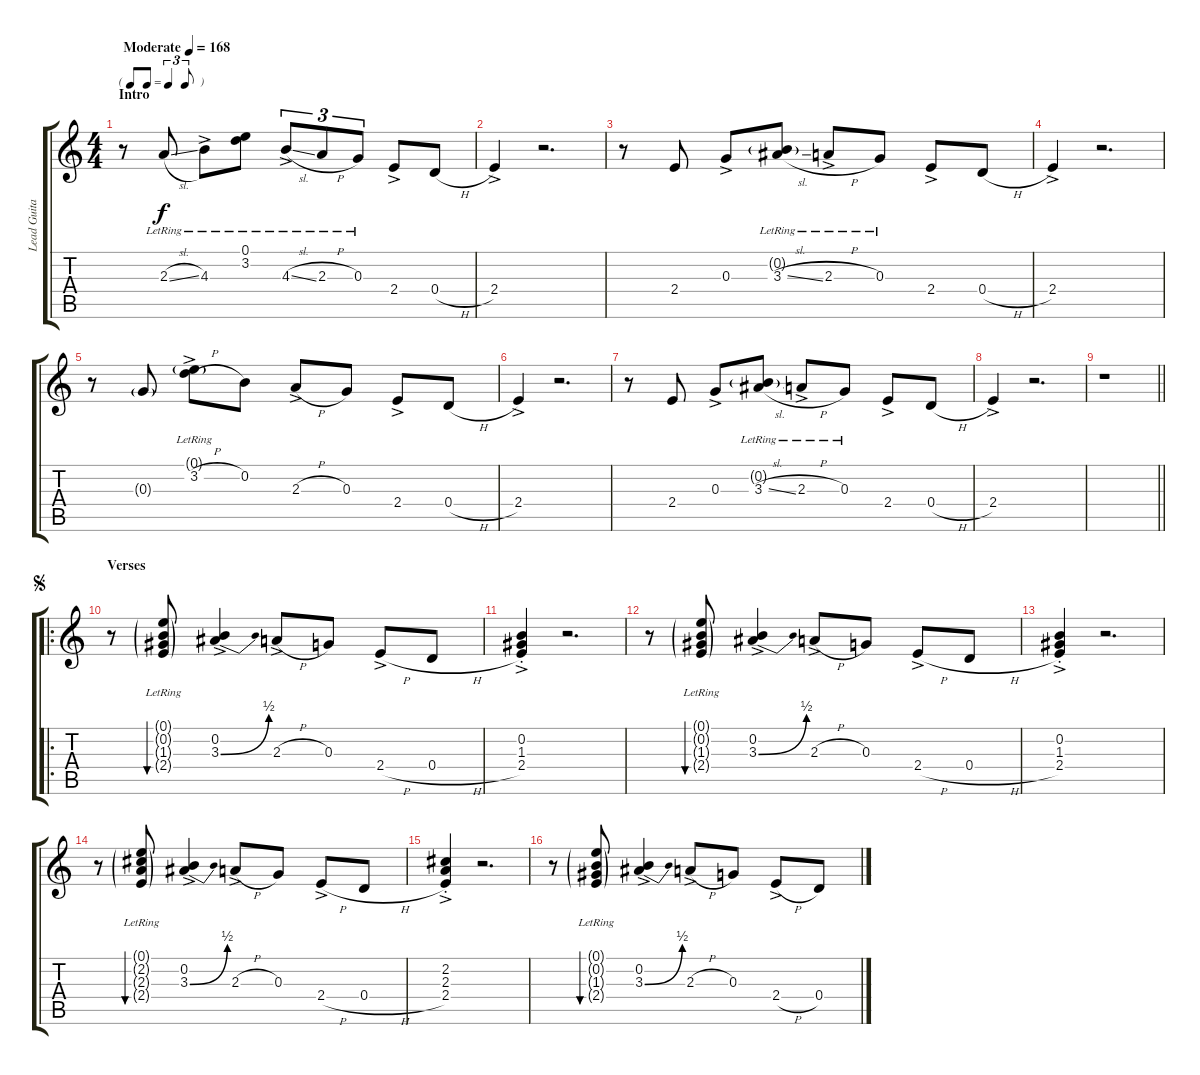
\track ("Lead Guitar" "Lead Guita") {instrument overdrivenguitar}
\staff {score tabs}
\tuning (E4 B3 G3 D3 A2 E2) {hide}
\ts (4 4)
\tf triplet8th
\section ("" "Intro")
\tempo (168 "Moderate")
\clef g2
\ks c
r.8{dy f instrument overdrivenguitar} 2.3{sl lr}.8 4.3{ac lr}.8 (0.1{lr} 3.2).8 4.3{sl ac lr}.8{tu (3 2)} 2.3{h lr}.8{tu (3 2)} 0.3{lr}.8{tu (3 2)} 2.4{ac}.8 0.4{h}.8 |
2.4{ac}.4 r.2{d} |
r.8 2.4.8 0.3{ac}.8 (0.2{g lr} 3.3{sl lr}).8 2.3{h ac lr}.8 0.3{lr}.8 2.4{ac}.8 0.4{h}.8 |
2.4{ac}.4 r.2{d} |
r.8 0.3{g}.8 (0.1{g lr} 3.2{h ac}).8 0.2.8 2.3{h ac}.8 0.3.8 2.4{ac}.8 0.4{h}.8 |
2.4{ac}.4 r.2{d} |
r.8 2.4.8 0.3{ac}.8 (0.2{g lr} 3.3{sl lr}).8 2.3{h ac lr}.8 0.3{lr}.8 2.4{ac}.8 0.4{h}.8 |
2.4{ac}.4 r.2{d} |
\barLineRight lightlight
r.1 |
\ro
\section ("" "Verses")
\jump segno
r.8 (0.1{g lr} 0.2{g lr} 1.3{g} 2.4{g}).8{bu 60} (0.2 3.3{be (bend 0 0 60 2) ac}).4 2.3{h ac}.8 0.3.8 2.4{h ac}.8 0.4{h}.8 |
(0.2{st} 1.3{st} 2.4{ac st}).4 r.2{d} |
r.8 (0.1{g} 0.2{g lr} 1.3{g} 2.4{g}).8{bu 60} (0.2 3.3{be (bend 0 0 60 2) ac}).4 2.3{h ac}.8 0.3.8 2.4{h ac}.8 0.4{h}.8 |
(0.2{st} 1.3{st} 2.4{ac st}).4 r.2{d} |
r.8 (0.1{g} 2.2{g lr} 2.3{g} 2.4{g}).8{bu 60} (0.2 3.3{be (bend 0 0 60 2) ac}).4 2.3{h ac}.8 0.3.8 2.4{h ac}.8 0.4{h}.8 |
(2.2{st} 2.3{st} 2.4{ac st}).4 r.2{d} |
r.8 (0.1{g} 0.2{g lr} 1.3{g} 2.4{g}).8{bu 60} (0.2 3.3{be (bend 0 0 60 2) ac}).4 2.3{h ac}.8 0.3.8 2.4{h ac}.8 0.4{h}.8
